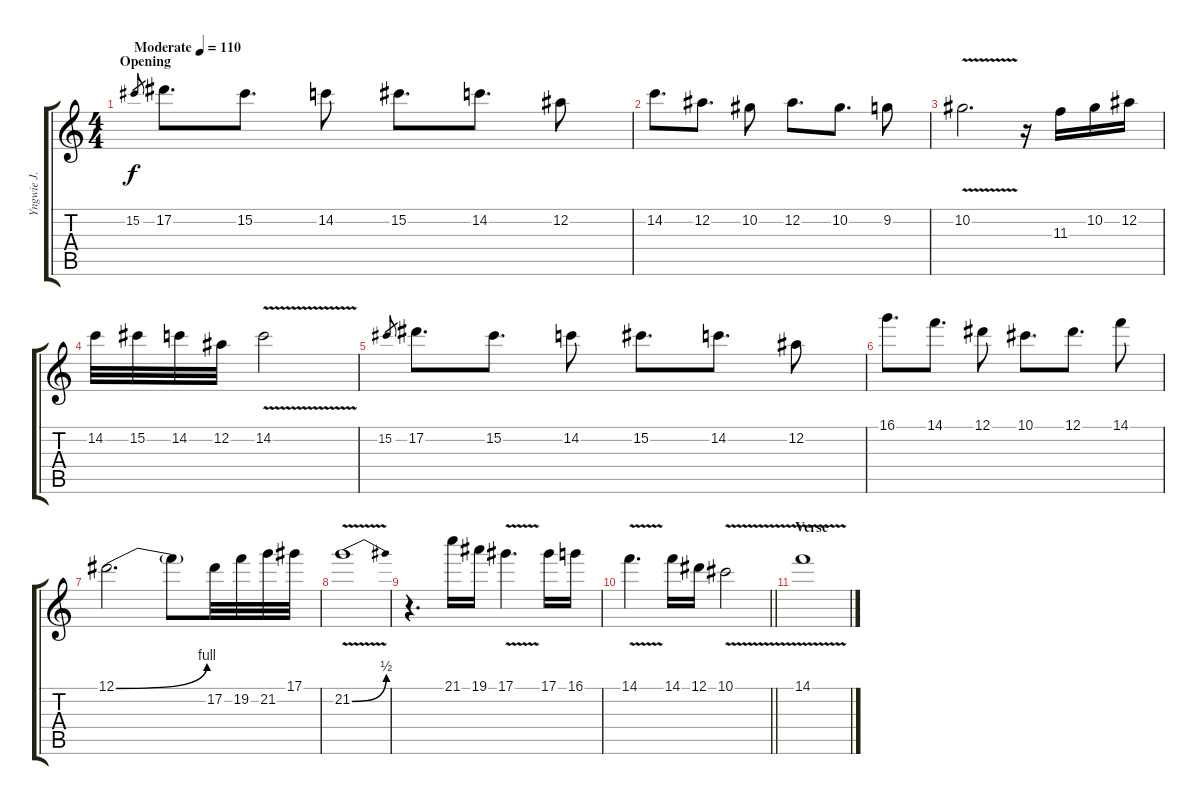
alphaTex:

\track ("Yngwie J. Malmsteen" "Yngwie J. ") {instrument overdrivenguitar}
\staff {score tabs}
\tuning (Eb4 Bb3 Gb3 Db3 Ab2 Eb2) {hide}
\ts (4 4)
\section ("" "Opening")
\tempo (110 "Moderate")
\clef g2
\ks c
15.2.8{gr dy f instrument overdrivenguitar} 17.2.8{d} 15.2.8{d} 14.2.8 15.2.8{d} 14.2.8{d} 12.2.8 |
14.2.8{d} 12.2.8{d} 10.2.8 12.2.8{d} 10.2.8{d} 9.2.8 |
10.2{v}.2{d} r.16 11.3.16 10.2.16 12.2.16 |
14.2.32 15.2.32 14.2.32 12.2.32 14.2{v}.2 |
15.2.8{gr} 17.2.8{d} 15.2.8{d} 14.2.8 15.2.8{d} 14.2.8{d} 12.2.8 |
16.1.8{d} 14.1.8{d} 12.1.8 10.1.8{d} 12.1.8{d} 14.1.8 |
12.1{be (bend 0 0 60 4)}.2{d} 12.1{t}.8 17.2.32 19.2.32 21.2.32 17.1.32 |
21.2{be (bend 0 0 60 2) v}.1 |
r.4{d} 21.1.16 19.1.16 17.1{v}.4{d} 17.1.16 16.1.16 |
\barLineRight lightlight
14.1{v}.4{d} 14.1.16 12.1.16 10.1{v}.2 |
\section ("" "Verse")
14.1{v}.1
